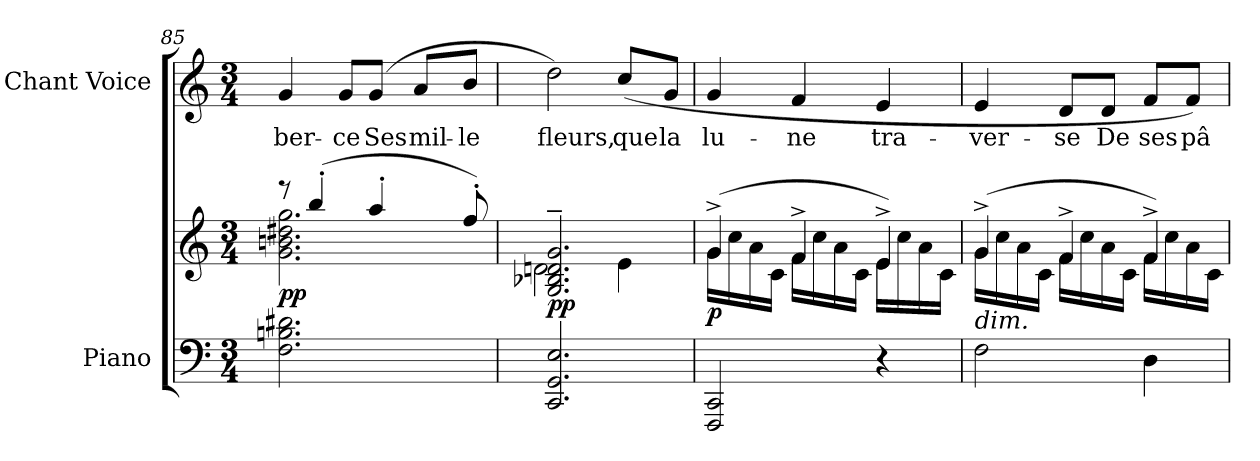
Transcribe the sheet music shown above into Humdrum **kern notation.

**kern	**kern	**dynam	**kern	**text
*part2	*part2	*part2	*part1	*part1
*staff3	*staff2	*staff2/3	*staff1	*staff1
*I"Piano	*	*	*I"Chant Voice	*
*I'Pno	*	*	*	*
*clefF4	*clefG2	*	*clefG2	*
*k[]	*k[]	*	*k[]	*
*M3/4	*M3/4	*	*M3/4	*
=85	=85	=85	=85	=85
*	*^	*	*	*
!	!	!	!LO:DY:b	!	!LO:LY:b
2.F\ 2.Bn\ 2.d#X\	8r	2.g\ 2.bn\ 2.dd#X\ 2.gg\	pp	4g/	ber-
.	(4bb'/	.	.	.	.
!	!	!	!	!	!LO:LY:b
.	.	.	.	8g/L	-ce
!	!	!	!	!	!LO:LY:b
.	4aa'/	.	.	(8g/J	Ses
!	!	!	!	!	!LO:LY:b
.	.	.	.	8a/L	mil-
!	!	!	!	!	!LO:LY:b
.	8ff'/)	.	.	8b/J	-le
=86	=86	=86	=86	=86	=86
!	!	!	!LO:DY:b	!	!LO:LY:b
2.CC/ 2.GG/ 2.E/	2.G/~ 2.B-X/~ 2.d/~ 2.g/~	2dn\	pp	2dd\)	fleurs,
!	!	!	!	!	!LO:LY:b
.	.	4e\	.	(8cc/L	que
!	!	!	!	!	!LO:LY:b
.	.	.	.	8g/J	la
!!LO:LB:g=z
=87	=87	=87	=87	=87	=87
!	!	!	!LO:DY:b	!	!LO:LY:b
2FFF/ 2CC/	(4g^/	16g\LL	p	4g/	lu-
.	.	16cc\	.	.	.
.	.	16a\	.	.	.
.	.	16c\JJ	.	.	.
!	!	!	!	!	!LO:LY:b
.	4f^/	16f\LL	.	4f/	-ne
.	.	16cc\	.	.	.
.	.	16a\	.	.	.
.	.	16c\JJ	.	.	.
!	!	!	!	!	!LO:LY:b
4r	4e^/)	16e\LL	.	4e/	tra-
.	.	16cc\	.	.	.
.	.	16a\	.	.	.
.	.	16c\JJ	.	.	.
=88	=88	=88	=88	=88	=88
!	!LO:TX:b:i:t=dim.	!	!	!	!
!	!	!	!	!	!LO:LY:b
2F\	(4g^/	16g\LL	.	4e/	-ver-
.	.	16cc\	.	.	.
.	.	16a\	.	.	.
.	.	16c\JJ	.	.	.
!	!	!	!	!	!LO:LY:b
.	4f^/	16f\LL	.	8d/L	-se
.	.	16cc\	.	.	.
!	!	!	!	!	!LO:LY:b
.	.	16a\	.	8d/J	De
.	.	16c\JJ	.	.	.
!	!	!	!	!	!LO:LY:b
4D\	4f^/)	16f\LL	.	8f/L	ses
.	.	16cc\	.	.	.
!	!	!	!	!	!LO:LY:b
.	.	16a\	.	8f/J)	pâ-
.	.	16c\JJ	.	.	.
*	*v	*v	*	*	*
=	=	=	=	=
*-	*-	*-	*-	*-
